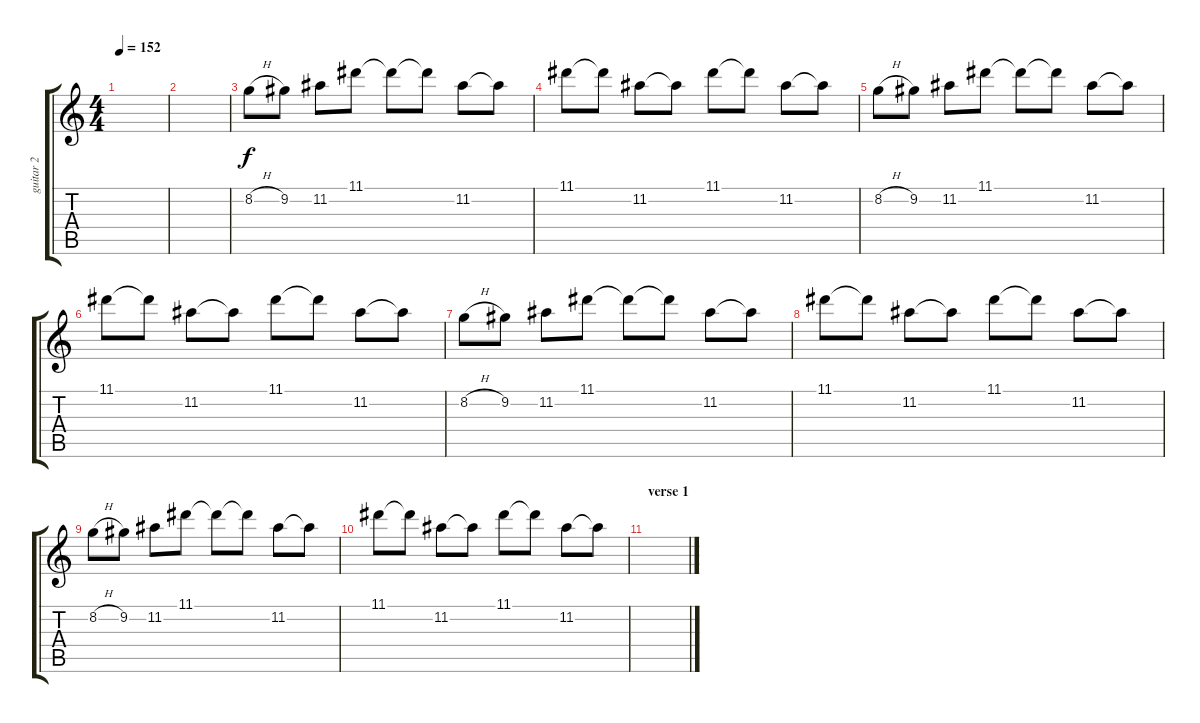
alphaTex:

\track ("guitar 2" "guitar 2") {instrument distortionguitar}
\staff {score tabs}
\tuning (E4 B3 G3 D3 A2 D2) {hide}
\ts (4 4)
\tempo 152
\clef g2
\ks c
|
|
8.2{h}.8 9.2.8 11.2.8 11.1.8 11.1{t}.8 11.1{t}.8 11.2.8 11.2{t}.8 |
11.1.8 11.1{t}.8 11.2.8 11.2{t}.8 11.1.8 11.1{t}.8 11.2.8 11.2{t}.8 |
8.2{h}.8 9.2.8 11.2.8 11.1.8 11.1{t}.8 11.1{t}.8 11.2.8 11.2{t}.8 |
11.1.8 11.1{t}.8 11.2.8 11.2{t}.8 11.1.8 11.1{t}.8 11.2.8 11.2{t}.8 |
8.2{h}.8 9.2.8 11.2.8 11.1.8 11.1{t}.8 11.1{t}.8 11.2.8 11.2{t}.8 |
11.1.8 11.1{t}.8 11.2.8 11.2{t}.8 11.1.8 11.1{t}.8 11.2.8 11.2{t}.8 |
8.2{h}.8 9.2.8 11.2.8 11.1.8 11.1{t}.8 11.1{t}.8 11.2.8 11.2{t}.8 |
11.1.8 11.1{t}.8 11.2.8 11.2{t}.8 11.1.8 11.1{t}.8 11.2.8 11.2{t}.8 |
\section ("" "verse 1")
